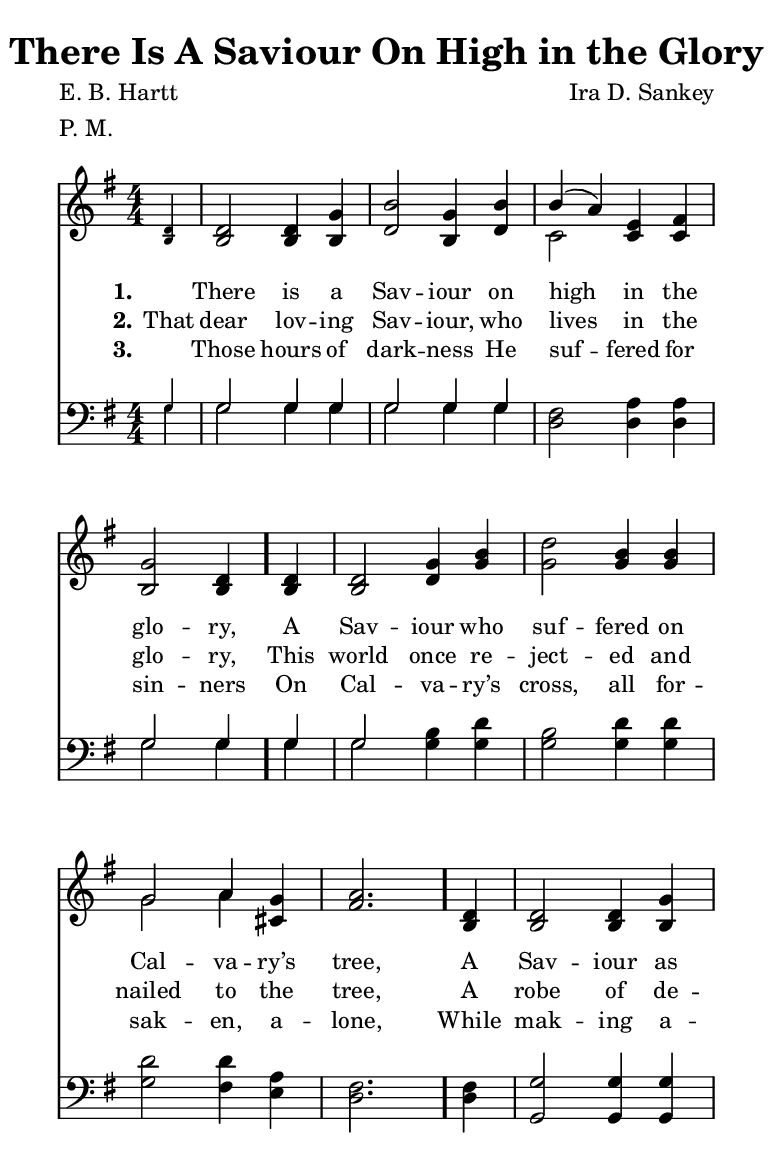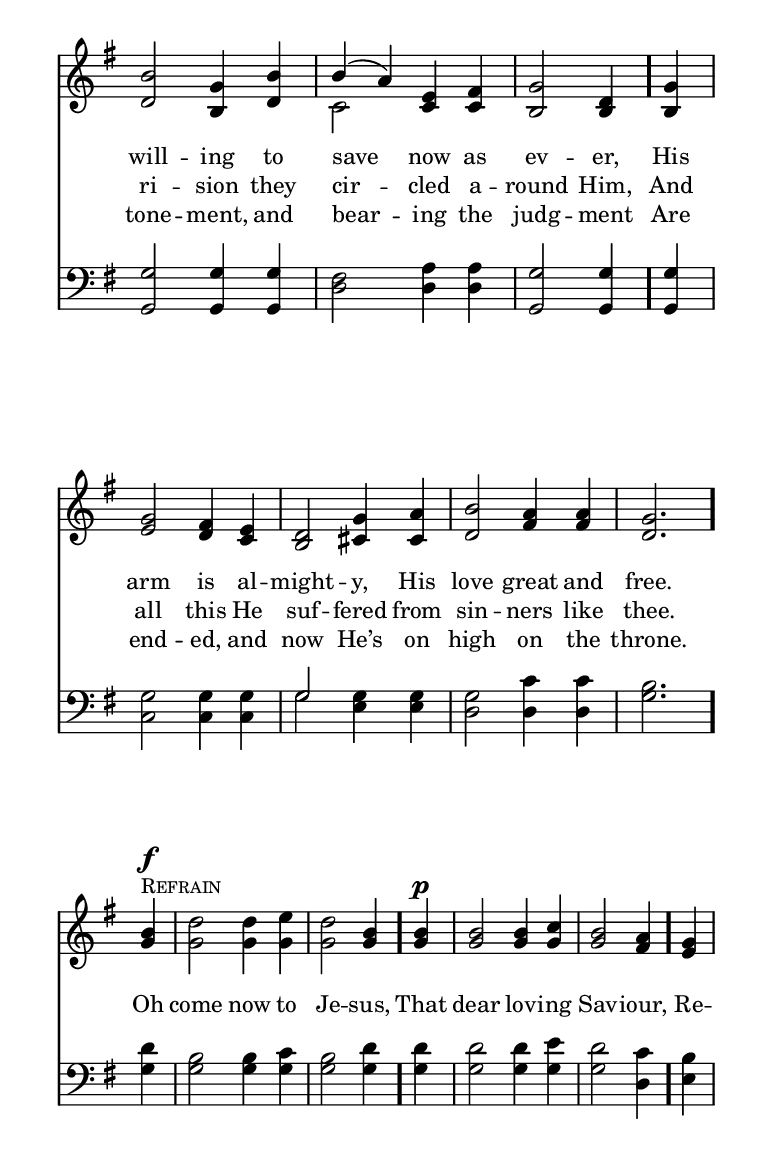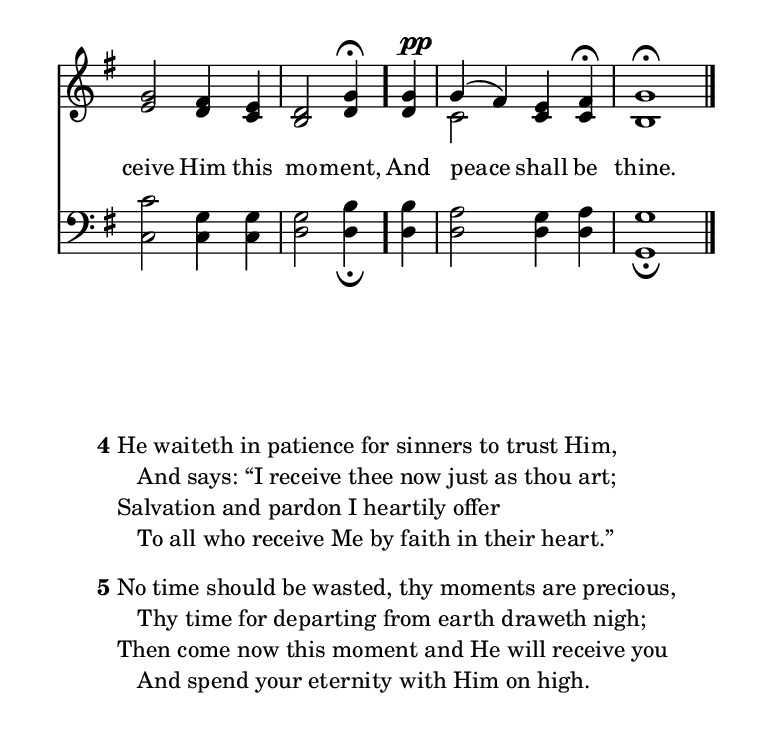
\include "common/global.ily"
\paper {
  \include "common/paper.ily"
  ragged-last-bottom = ##t
  systems-per-page = #(cond (is-eogsized 5) (#t #f))
  system-count = #(cond (is-eogsized 6) (#t #f))
}

\header{
  %gospel
  hymnnumber = "124"
  title = "There Is A Saviour On High in the Glory"
  tunename = ""
  meter = "P. M."
  poet = "E. B. Hartt"
  composer = "Ira D. Sankey"
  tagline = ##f
}

ta = { \tempo 4=120 }
tb = { \tempo 4=60 }

global = {
  \include "common/overrides.ily"
  \override Staff.TimeSignature.style = #'numbered
  \time 4/4
  \override Score.MetronomeMark.transparent = ##t % hide all fermata changes too
  \key g \major
  \ta
  \partial 4
  \autoBeamOff
}

notesSoprano = {
\global
\relative c' {

  \once \override NoteHead.font-size = #-4 d4 |
  d2 d4 g | b2 g4 b | b( a) e fis | g2 d4 \eogbreak
  d4 | d2 g4 b | d2 b4 b | g2 a4 g | a2. \eogbreak
  d,4 | d2 d4 g | b2 g4 b | b( a) e fis | g2 d4 \eogbreak
  g4 | g2 fis4 e | d2 g4 a | b2 a4 a | g2. \eogbreak

  << s^\markup { \small \caps "Refrain" } % TODO arrange REFRAIN and dynamic forte appropriately
  { b4^\markup \dynamic f | d2 d4 e d2 b4 } >>
  b^\markup \dynamic p | b2 b4 c | b2 a4
  g4 | g2 fis4 e | d2 \tb g4 \fermata \ta
  g4^\markup \dynamic pp | g( fis) e \tb fis \fermata | g1 \fermata \ta |

  \bar "|."

}
}

notesAlto = {
\global
\relative e' {

  \once \override NoteHead.font-size = #-4 b4 |
  b2 b4 b | d2 b4 d | c2 c4 c | b2 b4
  b4 | b2 d4 g | g2 g4 g | g2 a4 cis, | fis2.
  b,4 | b2 b4 b | d2 b4 d | c2 c4 c | b2 b4
  b4 | e2 d4 c | b2 cis4 cis | d2 fis4 fis | d2.

  g4 | g2 g4 g | g2 g4
  g | g2 g4 g | g2 fis4
  e4 | e2 d4 c | b2 d4
  d4 | c2 c4 c | b1 |

}
}

notesTenor = {
\global
\relative a {

  \once \override NoteHead.font-size = #-4 g4 |
  g2 g4 g | g2 g4 g | fis2 a4 a | g2 g4
  g4 | g2 b4 d | b2 d4 d | d2 d4 a | fis2.
  fis4 | g2 g4 g | g2 g4 g | fis2 a4 a | g2 g4
  g4 | g2 g4 g | g2 g4 g | g2 c4 c | b2.

  d4 | b2 b4 c | b2 d4
  d | d2 d4 e | d2 c4
  b4 | c2 g4 g | g2 b4
  b4 | a2 g4 a | g1 |
}
}

notesBass = {
\global
\relative f {

  \once \override NoteHead.font-size = #-4 g4 |
  g2 g4 g | g2 g4 g | d2 d4 d4 | g2 g4
  g4 | g2 g4 g | g2 g4 g | g2 fis4 e | d2.
  d4 | g,2 g4 g | g2 g4 g | d'2 d4 d | g,2 g4
  g4 | c2 c4 c | g'2 e4 e | d2 d4 d | g2.

  g4 | g2 g4 g | g2 g4
  g | g2 g4 g | g2 d4
  e4 | c2 c4 c | d2 d4_\fermata
  d4 | d2 d4 d | g,1_\fermata |

}
}

Refrain = \lyricmode {

Oh come now to Je -- sus, \bar "."
That dear lov -- ing Sav -- iour, \bar "."
Re -- ceive Him this mo -- ment, \bar "."
And peace shall be thine. \bar "."

}

wordsA = \lyricmode {
\set stanza = "1."

%{HIDE>%} "" %{<HIDE%} There is a Sav -- iour on high in the glo -- ry, \bar "."
A Sav -- iour who suf -- fered on Cal -- va -- ry’s tree, \bar "."
A Sav -- iour as will -- ing to save now as ev -- er, \bar "."
His arm is al -- might -- y, His love great and free. \bar "."

}

wordsB = \lyricmode {
\set stanza = "2."

That dear lov -- ing Sav -- iour, who lives in the glo -- ry,
This world once re -- ject -- ed and nailed to the tree,
A robe of de -- ri -- sion they cir -- cled a -- round Him,
And all this He suf -- fered from sin -- ners like thee.

\Refrain

}

wordsC = \lyricmode {
\set stanza = "3."

%{HIDE>%} "" %{<HIDE%} Those hours of dark -- ness He suf -- fered for sin -- ners
On Cal -- va -- ry’s cross, all for -- sak -- en, a -- lone,
While mak -- ing a -- tone -- ment, and bear -- ing the judg -- ment
Are end -- ed, and now He’s on high on the throne.

}

wordsD = \markuplist {

\line { He waiteth in patience for sinners to trust Him, }
\line { { \hspace #2 } And says: “I receive thee now just as thou art; }
\line { Salvation and pardon I heartily offer }
\line { { \hspace #2 } To all who receive Me by faith in their heart.” }

}

wordsE = \markuplist {

\line { No time should be wasted, thy moments are precious, }
\line { { \hspace #2 } Thy time for departing from earth draweth nigh; }
\line { Then come now this moment and He will receive you }
\line { { \hspace #2 } And spend your eternity with Him on high. }

}

\score {
  \context ChoirStaff <<
    \context Staff = upper <<
      \set Staff.autoBeaming = ##f
      \set ChoirStaff.systemStartDelimiter = #'SystemStartBar
      \set ChoirStaff.printPartCombineTexts = ##f
      \partcombine #'(2 . 9) \notesSoprano \notesAlto
      \context NullVoice = sopranos { \voiceOne << \notesSoprano >> }
      \context NullVoice = altos { \voiceTwo << \notesAlto >> }
      \context Lyrics = one   \lyricsto sopranos \wordsA
      \context Lyrics = two   \lyricsto sopranos \wordsB
      \context Lyrics = three \lyricsto sopranos \wordsC
    >>
    \context Staff = men <<
      \set Staff.autoBeaming = ##f
      \clef bass
      \set ChoirStaff.printPartCombineTexts = ##f
      \partcombine #'(2 . 9) \notesTenor \notesBass
      \context NullVoice = tenors { \voiceOne << \notesTenor >> }
      \context NullVoice = basses { \voiceTwo << \notesBass >> }
    >>
  >>
  \layout {
    \include "common/layout.ily"
  }
  \midi{
    \include "common/midi.ily"
  }
}

\noPageBreak

\markup { \fill-line { \column {
  \line{ \bold 4 \column { \wordsD } } \combine \null \vspace #0.4
  \line{ \bold 5 \column { \wordsE } } \combine \null \vspace #0.4
} } }

\version "2.19.49"  % necessary for upgrading to future LilyPond versions.

% vi:set et ts=2 sw=2 ai nocindent syntax=lilypond:
